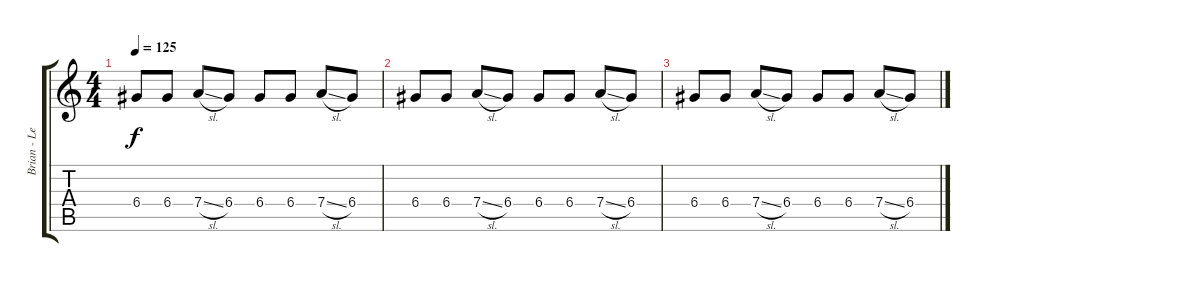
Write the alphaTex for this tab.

\track ("Brian - Lead Guitar II" "Brian - Le") {instrument electricguitarjazz}
\staff {score tabs}
\tuning (E4 B3 G3 D3 A2 E2) {hide}
\ts (4 4)
\tempo 125
\clef g2
\ks c
6.4.8{dy f} 6.4.8 7.4{sl}.8 6.4.8 6.4.8 6.4.8 7.4{sl}.8 6.4.8 |
6.4.8 6.4.8 7.4{sl}.8 6.4.8 6.4.8 6.4.8 7.4{sl}.8 6.4.8 |
6.4.8 6.4.8 7.4{sl}.8 6.4.8 6.4.8 6.4.8 7.4{sl}.8 6.4.8
